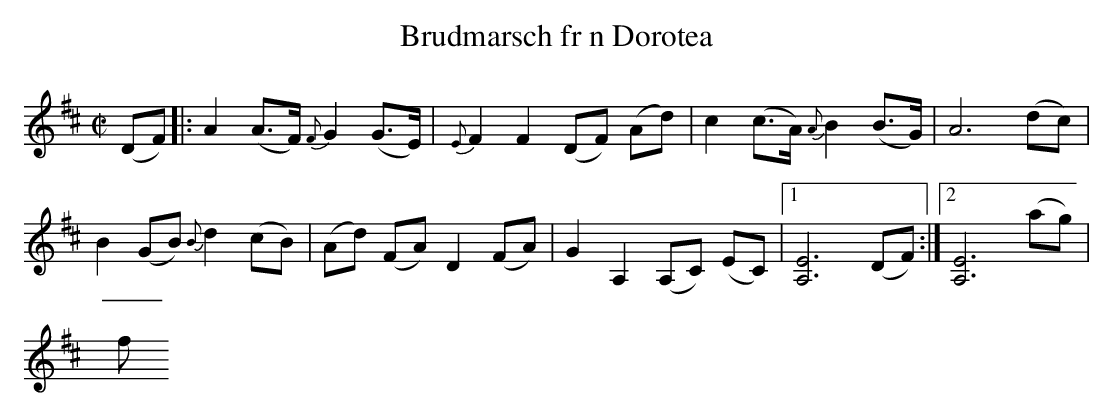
X:1
T: Brudmarsch fr n Dorotea
M: C|
L: 1/8
K: D
(DF) |: A2(A>F) {F}G2(G>E) | {E}F2F2 (DF) (Ad) | c2(c>A) {A}B2(B>G) | A6(dc) |
B2(GB) {B}d2(cB) | (Ad) (FA) D2(FA) | G2A,2 (A,C) (EC) |1 [A,E]6(DF) :|2 [A,E]6(ag) |
f
